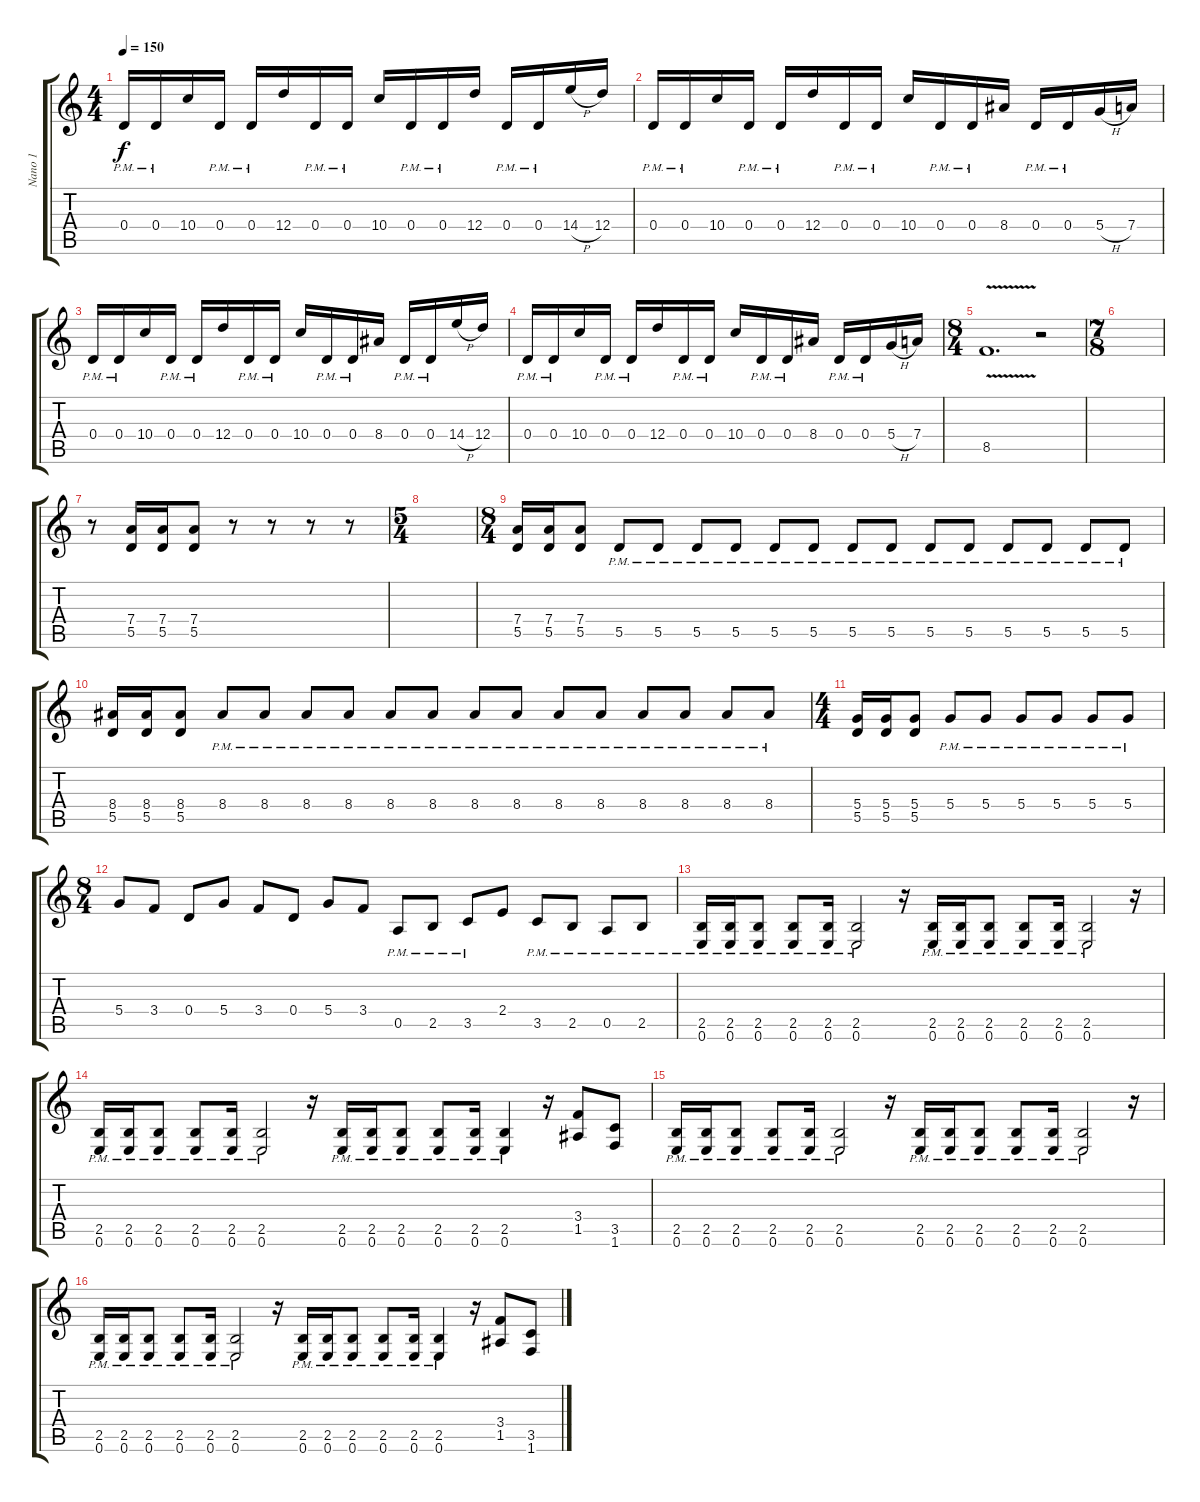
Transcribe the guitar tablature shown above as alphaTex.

\track ("Nano 1" "Nano 1") {instrument overdrivenguitar}
\staff {score tabs}
\tuning (E4 B3 G3 D3 A2 E2) {hide}
\ts (4 4)
\tempo 150
\clef g2
\ks c
0.4{pm}.16{dy f} 0.4{pm}.16 10.4.16 0.4{pm}.16 0.4{pm}.16 12.4.16 0.4{pm}.16 0.4{pm}.16 10.4.16 0.4{pm}.16 0.4{pm}.16 12.4.16 0.4{pm}.16 0.4{pm}.16 14.4{h}.16 12.4.16 |
0.4{pm}.16 0.4{pm}.16 10.4.16 0.4{pm}.16 0.4{pm}.16 12.4.16 0.4{pm}.16 0.4{pm}.16 10.4.16 0.4{pm}.16 0.4{pm}.16 8.4.16 0.4{pm}.16 0.4{pm}.16 5.4{h}.16 7.4.16 |
0.4{pm}.16 0.4{pm}.16 10.4.16 0.4{pm}.16 0.4{pm}.16 12.4.16 0.4{pm}.16 0.4{pm}.16 10.4.16 0.4{pm}.16 0.4{pm}.16 8.4.16 0.4{pm}.16 0.4{pm}.16 14.4{h}.16 12.4.16 |
0.4{pm}.16 0.4{pm}.16 10.4.16 0.4{pm}.16 0.4{pm}.16 12.4.16 0.4{pm}.16 0.4{pm}.16 10.4.16 0.4{pm}.16 0.4{pm}.16 8.4.16 0.4{pm}.16 0.4{pm}.16 5.4{h}.16 7.4.16 |
\ts (8 4)
8.5{v}.1{d} r.2 |
\ts (7 8)
|
r.8 (7.4 5.5).16 (7.4 5.5).16 (7.4 5.5).8 r.8 r.8 r.8 r.8 |
\ts (5 4)
|
\ts (8 4)
(7.4 5.5).16 (7.4 5.5).16 (7.4 5.5).8 5.5{pm}.8 5.5{pm}.8 5.5{pm}.8 5.5{pm}.8 5.5{pm}.8 5.5{pm}.8 5.5{pm}.8 5.5{pm}.8 5.5{pm}.8 5.5{pm}.8 5.5{pm}.8 5.5{pm}.8 5.5{pm}.8 5.5{pm}.8 |
(8.4 5.5).16 (8.4 5.5).16 (8.4 5.5).8 8.4{pm}.8 8.4{pm}.8 8.4{pm}.8 8.4{pm}.8 8.4{pm}.8 8.4{pm}.8 8.4{pm}.8 8.4{pm}.8 8.4{pm}.8 8.4{pm}.8 8.4{pm}.8 8.4{pm}.8 8.4{pm}.8 8.4{pm}.8 |
\ts (4 4)
(5.4 5.5).16 (5.4 5.5).16 (5.4 5.5).8 5.4{pm}.8 5.4{pm}.8 5.4{pm}.8 5.4{pm}.8 5.4{pm}.8 5.4{pm}.8 |
\ts (8 4)
5.4.8 3.4.8 0.4.8 5.4.8 3.4.8 0.4.8 5.4.8 3.4.8 0.5{pm}.8 2.5{pm}.8 3.5{pm}.8 2.4.8 3.5{pm}.8 2.5{pm}.8 0.5{pm}.8 2.5{pm}.8 |
(2.5{pm} 0.6{pm}).16 (2.5{pm} 0.6{pm}).16 (2.5{pm} 0.6{pm}).8 (2.5{pm} 0.6{pm}).8 (2.5{pm} 0.6{pm}).16 (2.5{pm} 0.6{pm}).2 r.16 (2.5{pm} 0.6{pm}).16 (2.5{pm} 0.6{pm}).16 (2.5{pm} 0.6{pm}).8 (2.5{pm} 0.6{pm}).8 (2.5{pm} 0.6{pm}).16 (2.5{pm} 0.6{pm}).2 r.16 |
(2.5{pm} 0.6{pm}).16 (2.5{pm} 0.6{pm}).16 (2.5{pm} 0.6{pm}).8 (2.5{pm} 0.6{pm}).8 (2.5{pm} 0.6{pm}).16 (2.5{pm} 0.6{pm}).2 r.16 (2.5{pm} 0.6{pm}).16 (2.5{pm} 0.6{pm}).16 (2.5{pm} 0.6{pm}).8 (2.5{pm} 0.6{pm}).8 (2.5{pm} 0.6{pm}).16 (2.5{pm} 0.6{pm}).4 r.16 (3.4 1.5).8 (3.5 1.6).8 |
(2.5{pm} 0.6{pm}).16 (2.5{pm} 0.6{pm}).16 (2.5{pm} 0.6{pm}).8 (2.5{pm} 0.6{pm}).8 (2.5{pm} 0.6{pm}).16 (2.5{pm} 0.6{pm}).2 r.16 (2.5{pm} 0.6{pm}).16 (2.5{pm} 0.6{pm}).16 (2.5{pm} 0.6{pm}).8 (2.5{pm} 0.6{pm}).8 (2.5{pm} 0.6{pm}).16 (2.5{pm} 0.6{pm}).2 r.16 |
(2.5{pm} 0.6{pm}).16 (2.5{pm} 0.6{pm}).16 (2.5{pm} 0.6{pm}).8 (2.5{pm} 0.6{pm}).8 (2.5{pm} 0.6{pm}).16 (2.5{pm} 0.6{pm}).2 r.16 (2.5{pm} 0.6{pm}).16 (2.5{pm} 0.6{pm}).16 (2.5{pm} 0.6{pm}).8 (2.5{pm} 0.6{pm}).8 (2.5{pm} 0.6{pm}).16 (2.5{pm} 0.6{pm}).4 r.16 (3.4 1.5).8 (3.5 1.6).8
